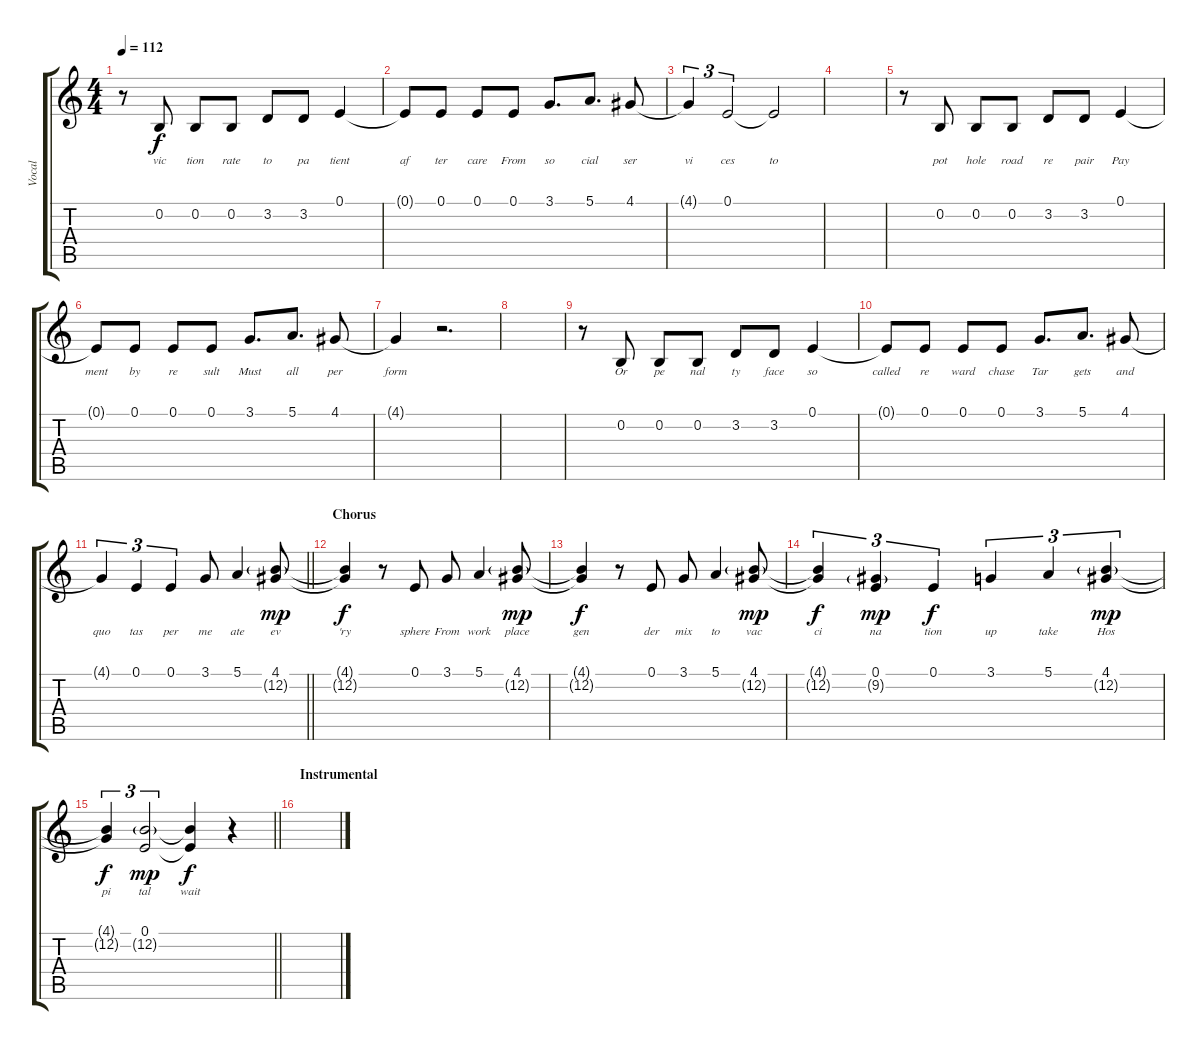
\track ("Vocal" "Vocal") {instrument acousticgrandpiano}
\staff {score tabs}
\tuning (E4 B3 G3 D3 A2 E2) {hide}
\ts (4 4)
\tempo 112
\clef g2
\ks c
r.8{dy f} 0.2.8{lyrics (0 "vic") lyrics (1 "") lyrics (2 "") lyrics (3 "") lyrics (4 "")} 0.2.8{lyrics (0 "tion") lyrics (1 "") lyrics (2 "") lyrics (3 "") lyrics (4 "")} 0.2.8{lyrics (0 "rate") lyrics (1 "") lyrics (2 "") lyrics (3 "") lyrics (4 "")} 3.2.8{lyrics (0 "to") lyrics (1 "") lyrics (2 "") lyrics (3 "") lyrics (4 "")} 3.2.8{lyrics (0 "pa") lyrics (1 "") lyrics (2 "") lyrics (3 "") lyrics (4 "")} 0.1.4{lyrics (0 "tient") lyrics (1 "") lyrics (2 "") lyrics (3 "") lyrics (4 "")} |
0.1{t}.8{lyrics (0 "af") lyrics (1 "") lyrics (2 "") lyrics (3 "") lyrics (4 "")} 0.1.8{lyrics (0 "ter") lyrics (1 "") lyrics (2 "") lyrics (3 "") lyrics (4 "")} 0.1.8{lyrics (0 "care") lyrics (1 "") lyrics (2 "") lyrics (3 "") lyrics (4 "")} 0.1.8{lyrics (0 "From") lyrics (1 "") lyrics (2 "") lyrics (3 "") lyrics (4 "")} 3.1.8{d lyrics (0 "so") lyrics (1 "") lyrics (2 "") lyrics (3 "") lyrics (4 "")} 5.1.8{d lyrics (0 "cial") lyrics (1 "") lyrics (2 "") lyrics (3 "") lyrics (4 "")} 4.1.8{lyrics (0 "ser") lyrics (1 "") lyrics (2 "") lyrics (3 "") lyrics (4 "")} |
4.1{t}.4{tu (3 2) lyrics (0 "vi") lyrics (1 "") lyrics (2 "") lyrics (3 "") lyrics (4 "")} 0.1.2{tu (3 2) lyrics (0 "ces") lyrics (1 "") lyrics (2 "") lyrics (3 "") lyrics (4 "")} 0.1{t}.2{lyrics (0 "to") lyrics (1 "") lyrics (2 "") lyrics (3 "") lyrics (4 "")} |
|
r.8 0.2.8{lyrics (0 "pot") lyrics (1 "") lyrics (2 "") lyrics (3 "") lyrics (4 "")} 0.2.8{lyrics (0 "hole") lyrics (1 "") lyrics (2 "") lyrics (3 "") lyrics (4 "")} 0.2.8{lyrics (0 "road") lyrics (1 "") lyrics (2 "") lyrics (3 "") lyrics (4 "")} 3.2.8{lyrics (0 "re") lyrics (1 "") lyrics (2 "") lyrics (3 "") lyrics (4 "")} 3.2.8{lyrics (0 "pair") lyrics (1 "") lyrics (2 "") lyrics (3 "") lyrics (4 "")} 0.1.4{lyrics (0 "Pay") lyrics (1 "") lyrics (2 "") lyrics (3 "") lyrics (4 "")} |
0.1{t}.8{lyrics (0 "ment") lyrics (1 "") lyrics (2 "") lyrics (3 "") lyrics (4 "")} 0.1.8{lyrics (0 "by") lyrics (1 "") lyrics (2 "") lyrics (3 "") lyrics (4 "")} 0.1.8{lyrics (0 "re") lyrics (1 "") lyrics (2 "") lyrics (3 "") lyrics (4 "")} 0.1.8{lyrics (0 "sult") lyrics (1 "") lyrics (2 "") lyrics (3 "") lyrics (4 "")} 3.1.8{d lyrics (0 "Must") lyrics (1 "") lyrics (2 "") lyrics (3 "") lyrics (4 "")} 5.1.8{d lyrics (0 "all") lyrics (1 "") lyrics (2 "") lyrics (3 "") lyrics (4 "")} 4.1.8{lyrics (0 "per") lyrics (1 "") lyrics (2 "") lyrics (3 "") lyrics (4 "")} |
4.1{t}.4{lyrics (0 "form") lyrics (1 "") lyrics (2 "") lyrics (3 "") lyrics (4 "")} r.2{d} |
|
r.8 0.2.8{lyrics (0 "Or") lyrics (1 "") lyrics (2 "") lyrics (3 "") lyrics (4 "")} 0.2.8{lyrics (0 "pe") lyrics (1 "") lyrics (2 "") lyrics (3 "") lyrics (4 "")} 0.2.8{lyrics (0 "nal") lyrics (1 "") lyrics (2 "") lyrics (3 "") lyrics (4 "")} 3.2.8{lyrics (0 "ty") lyrics (1 "") lyrics (2 "") lyrics (3 "") lyrics (4 "")} 3.2.8{lyrics (0 "face") lyrics (1 "") lyrics (2 "") lyrics (3 "") lyrics (4 "")} 0.1.4{lyrics (0 "so") lyrics (1 "") lyrics (2 "") lyrics (3 "") lyrics (4 "")} |
0.1{t}.8{lyrics (0 "called") lyrics (1 "") lyrics (2 "") lyrics (3 "") lyrics (4 "")} 0.1.8{lyrics (0 "re") lyrics (1 "") lyrics (2 "") lyrics (3 "") lyrics (4 "")} 0.1.8{lyrics (0 "ward") lyrics (1 "") lyrics (2 "") lyrics (3 "") lyrics (4 "")} 0.1.8{lyrics (0 "chase") lyrics (1 "") lyrics (2 "") lyrics (3 "") lyrics (4 "")} 3.1.8{d lyrics (0 "Tar") lyrics (1 "") lyrics (2 "") lyrics (3 "") lyrics (4 "")} 5.1.8{d lyrics (0 "gets") lyrics (1 "") lyrics (2 "") lyrics (3 "") lyrics (4 "")} 4.1.8{lyrics (0 "and") lyrics (1 "") lyrics (2 "") lyrics (3 "") lyrics (4 "")} |
\barLineRight lightlight
4.1{t}.4{tu (3 2) lyrics (0 "quo") lyrics (1 "") lyrics (2 "") lyrics (3 "") lyrics (4 "")} 0.1.4{tu (3 2) lyrics (0 "tas") lyrics (1 "") lyrics (2 "") lyrics (3 "") lyrics (4 "")} 0.1.4{tu (3 2) lyrics (0 "per") lyrics (1 "") lyrics (2 "") lyrics (3 "") lyrics (4 "")} 3.1.8{lyrics (0 "me") lyrics (1 "") lyrics (2 "") lyrics (3 "") lyrics (4 "")} 5.1.4{lyrics (0 "ate") lyrics (1 "") lyrics (2 "") lyrics (3 "") lyrics (4 "")} (4.1 12.2{g}).8{lyrics (0 "ev") lyrics (1 "") lyrics (2 "") lyrics (3 "") lyrics (4 "") dy mp} |
\section ("" "Chorus")
(4.1{t} 12.2{t}).4{lyrics (0 "'ry") lyrics (1 "") lyrics (2 "") lyrics (3 "") lyrics (4 "") dy f} r.8 0.1.8{lyrics (0 "sphere") lyrics (1 "") lyrics (2 "") lyrics (3 "") lyrics (4 "")} 3.1.8{lyrics (0 "From") lyrics (1 "") lyrics (2 "") lyrics (3 "") lyrics (4 "")} 5.1.4{lyrics (0 "work") lyrics (1 "") lyrics (2 "") lyrics (3 "") lyrics (4 "")} (4.1 12.2{g}).8{lyrics (0 "place") lyrics (1 "") lyrics (2 "") lyrics (3 "") lyrics (4 "") dy mp} |
(4.1{t} 12.2{t}).4{lyrics (0 "gen") lyrics (1 "") lyrics (2 "") lyrics (3 "") lyrics (4 "") dy f} r.8 0.1.8{lyrics (0 "der") lyrics (1 "") lyrics (2 "") lyrics (3 "") lyrics (4 "")} 3.1.8{lyrics (0 "mix") lyrics (1 "") lyrics (2 "") lyrics (3 "") lyrics (4 "")} 5.1.4{lyrics (0 "to") lyrics (1 "") lyrics (2 "") lyrics (3 "") lyrics (4 "")} (4.1 12.2{g}).8{lyrics (0 "vac") lyrics (1 "") lyrics (2 "") lyrics (3 "") lyrics (4 "") dy mp} |
(4.1{t} 12.2{t}).4{tu (3 2) lyrics (0 "ci") lyrics (1 "") lyrics (2 "") lyrics (3 "") lyrics (4 "") dy f} (0.1 9.2{g}).4{tu (3 2) lyrics (0 "na") lyrics (1 "") lyrics (2 "") lyrics (3 "") lyrics (4 "") dy mp} 0.1.4{tu (3 2) lyrics (0 "tion") lyrics (1 "") lyrics (2 "") lyrics (3 "") lyrics (4 "") dy f} 3.1.4{tu (3 2) lyrics (0 "up") lyrics (1 "") lyrics (2 "") lyrics (3 "") lyrics (4 "")} 5.1.4{tu (3 2) lyrics (0 "take") lyrics (1 "") lyrics (2 "") lyrics (3 "") lyrics (4 "")} (4.1 12.2{g}).4{tu (3 2) lyrics (0 "Hos") lyrics (1 "") lyrics (2 "") lyrics (3 "") lyrics (4 "") dy mp} |
\barLineRight lightlight
(4.1{t} 12.2{t}).4{tu (3 2) lyrics (0 "pi") lyrics (1 "") lyrics (2 "") lyrics (3 "") lyrics (4 "") dy f} (0.1 12.2{g}).2{tu (3 2) lyrics (0 "tal") lyrics (1 "") lyrics (2 "") lyrics (3 "") lyrics (4 "") dy mp} (0.1{t} 12.2{t}).4{lyrics (0 "wait") lyrics (1 "") lyrics (2 "") lyrics (3 "") lyrics (4 "") dy f} r.4 |
\section ("" "Instrumental")
